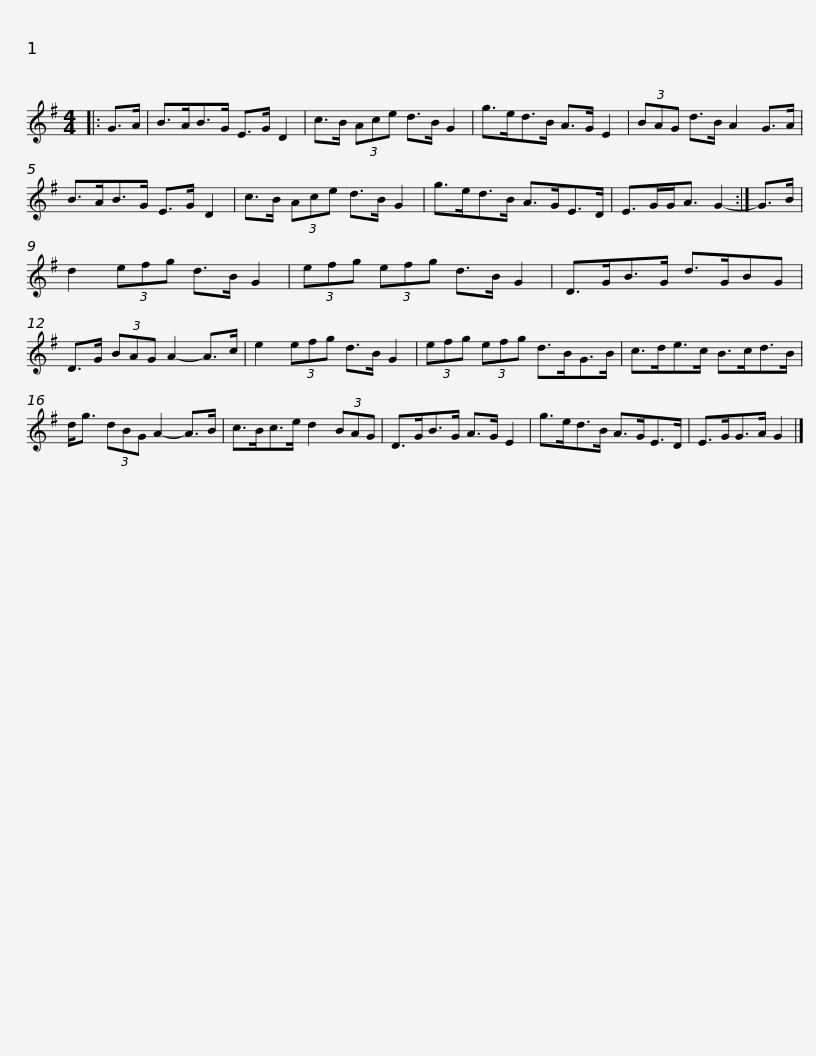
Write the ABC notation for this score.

X:1
L:1/8
M:4/4
I:linebreak $
K:G
V:1 treble
V:1
|: G>A | B>AB>G E>G D2 | c>B (3Ace d>B G2 | g>ed>B A>G E2 | (3BAG d>B A2 G>A |$ %5
 B>AB>G E>G D2 | c>B (3Ace d>B G2 | g>ed>B A>GE>D | E>GG<A G2- :| G>B | %10
 d2 (3efg d>B G2 |$ (3efg (3efg d>B G2 | D>GB>G d>GBG | D>G (3BAG A2- A>c | e2 (3efg d>B G2 | %15
 (3efg (3efg d>BG>B |$ c>de>c B>cd>B | d<g (3dBG A2- A>B | c>Bc>e d2 (3BAG | D>GB>G A>G E2 | %20
 g>ed>B A>GE>D |$ E>GG>A G2 |] %22
